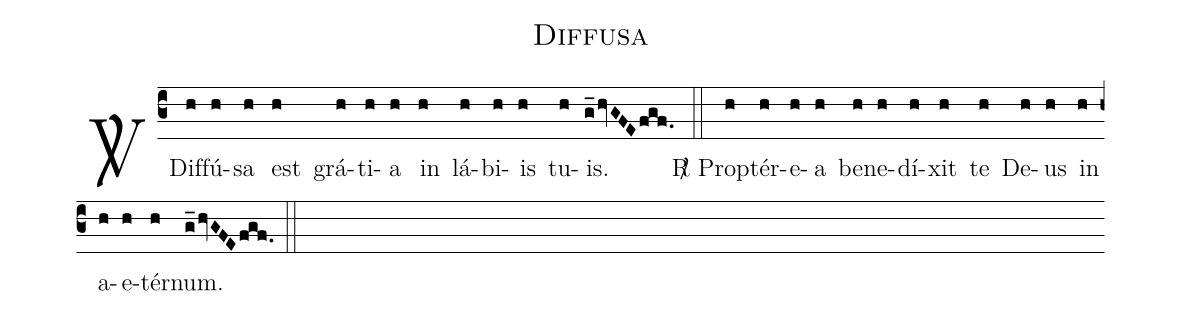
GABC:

name: Diffusa;
%%
(c3) <sp>V/</sp> Dif(h)fú(h)sa(h) est(h) grá(h)ti(h)a(h) in(h) lá(h)bi(h)is(h) tu(h)is.(g_hvGFEfgf.) (::)
<sp>R/</sp> Prop(h)tér(h)e(h)a(h) be(h)ne(h)dí(h)xit(h) te(h) De(h)us(h) in(h) a(h)e(h)tér(h)num.(g_hvGFEfgf.) (::)
